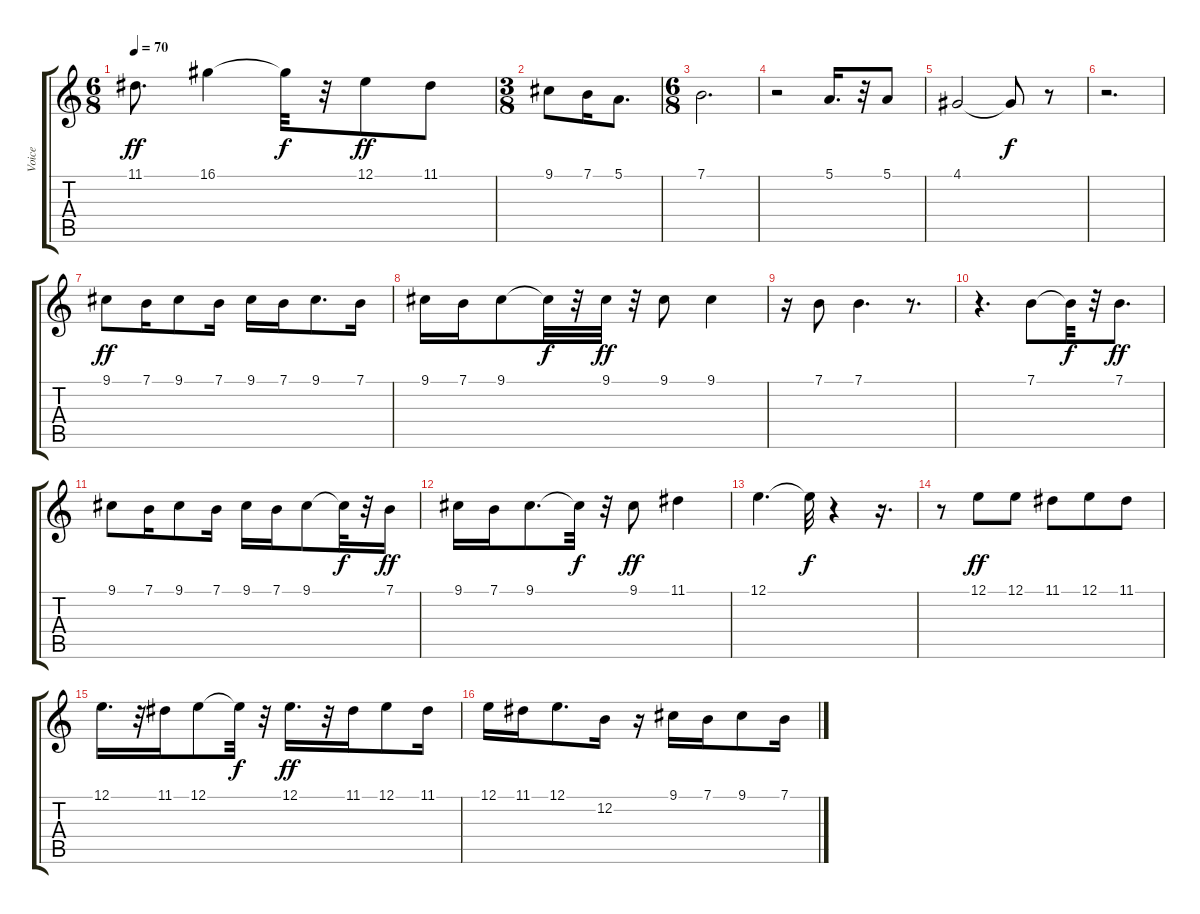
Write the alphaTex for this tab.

\track ("Voice" "Voice") {instrument whistle}
\staff {score tabs}
\tuning (E4 B3 G3 D3 A2 E2) {hide}
\ts (6 8)
\tempo 70
\clef g2
\ks c
11.1.8{d dy ff} 16.1.4 16.1{t}.32{dy f} r.32 12.1.8{dy ff} 11.1.8 |
\ts (3 8)
9.1.8 7.1.16 5.1.8{d} |
\ts (6 8)
7.1.2{d} |
r.2 5.1.16{d} r.32 5.1.8 |
4.1.2 4.1{t}.8{dy f} r.8 |
r.2{d} |
9.1.8{dy ff} 7.1.16 9.1.8 7.1.16 9.1.16 7.1.16 9.1.8{d} 7.1.16 |
9.1.16 7.1.16 9.1.8 9.1{t}.32{dy f} r.32 9.1.32{dy ff} r.32 9.1.8 9.1.4 |
r.16 7.1.8 7.1.4{d} r.8{d} |
r.4{d} 7.1.8 7.1{t}.32{dy f} r.32 7.1.8{d dy ff} |
9.1.8 7.1.16 9.1.8 7.1.16 9.1.16 7.1.16 9.1.8 9.1{t}.32{dy f} r.32 7.1.16{dy ff} |
9.1.16 7.1.16 9.1.8{d} 9.1{t}.32{dy f} r.32 9.1.8{dy ff} 11.1.4 |
12.1.4{d} 12.1{t}.32{dy f} r.4 r.16{d} |
r.8 12.1.8{dy ff} 12.1.8 11.1.8 12.1.8 11.1.8 |
12.1.16{d} r.32 11.1.16 12.1.8 12.1{t}.32{dy f} r.32 12.1.16{d dy ff} r.32 11.1.16 12.1.8 11.1.16 |
12.1.16 11.1.16 12.1.8{d} 12.2.16 r.16 9.1.16 7.1.16 9.1.8 7.1.16
